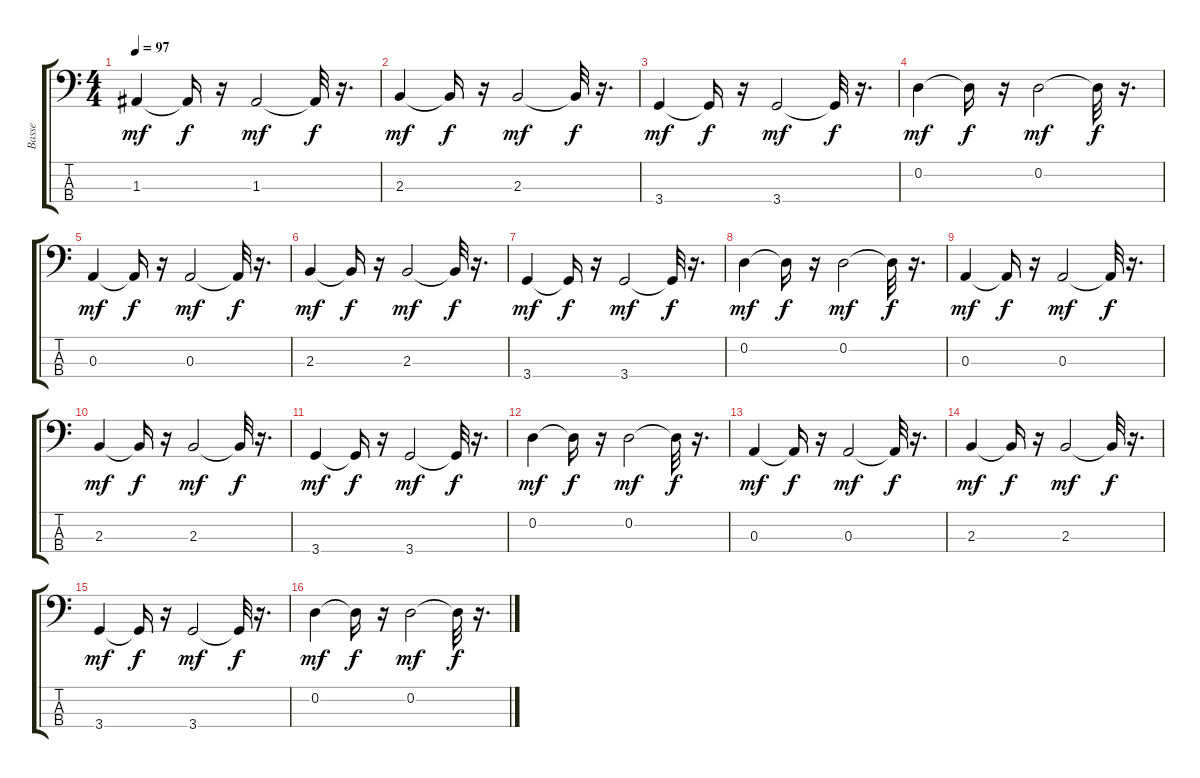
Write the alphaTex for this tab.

\track ("Basse" "Basse") {instrument electricbassfinger}
\staff {score tabs}
\tuning (G2 D2 A1 E1) {hide}
\ts (4 4)
\tempo 97
\clef f4
\ks c
1.3.4{dy mf} 1.3{t}.16{dy f} r.16 1.3.2{dy mf} 1.3{t}.32{dy f} r.16{d} |
2.3.4{dy mf} 2.3{t}.16{dy f} r.16 2.3.2{dy mf} 2.3{t}.32{dy f} r.16{d} |
3.4.4{dy mf} 3.4{t}.16{dy f} r.16 3.4.2{dy mf} 3.4{t}.32{dy f} r.16{d} |
0.2.4{dy mf} 0.2{t}.16{dy f} r.16 0.2.2{dy mf} 0.2{t}.32{dy f} r.16{d} |
0.3.4{dy mf} 0.3{t}.16{dy f} r.16 0.3.2{dy mf} 0.3{t}.32{dy f} r.16{d} |
2.3.4{dy mf} 2.3{t}.16{dy f} r.16 2.3.2{dy mf} 2.3{t}.32{dy f} r.16{d} |
3.4.4{dy mf} 3.4{t}.16{dy f} r.16 3.4.2{dy mf} 3.4{t}.32{dy f} r.16{d} |
0.2.4{dy mf} 0.2{t}.16{dy f} r.16 0.2.2{dy mf} 0.2{t}.32{dy f} r.16{d} |
0.3.4{dy mf} 0.3{t}.16{dy f} r.16 0.3.2{dy mf} 0.3{t}.32{dy f} r.16{d} |
2.3.4{dy mf} 2.3{t}.16{dy f} r.16 2.3.2{dy mf} 2.3{t}.32{dy f} r.16{d} |
3.4.4{dy mf} 3.4{t}.16{dy f} r.16 3.4.2{dy mf} 3.4{t}.32{dy f} r.16{d} |
0.2.4{dy mf} 0.2{t}.16{dy f} r.16 0.2.2{dy mf} 0.2{t}.32{dy f} r.16{d} |
0.3.4{dy mf} 0.3{t}.16{dy f} r.16 0.3.2{dy mf} 0.3{t}.32{dy f} r.16{d} |
2.3.4{dy mf} 2.3{t}.16{dy f} r.16 2.3.2{dy mf} 2.3{t}.32{dy f} r.16{d} |
3.4.4{dy mf} 3.4{t}.16{dy f} r.16 3.4.2{dy mf} 3.4{t}.32{dy f} r.16{d} |
0.2.4{dy mf} 0.2{t}.16{dy f} r.16 0.2.2{dy mf} 0.2{t}.32{dy f} r.16{d}
